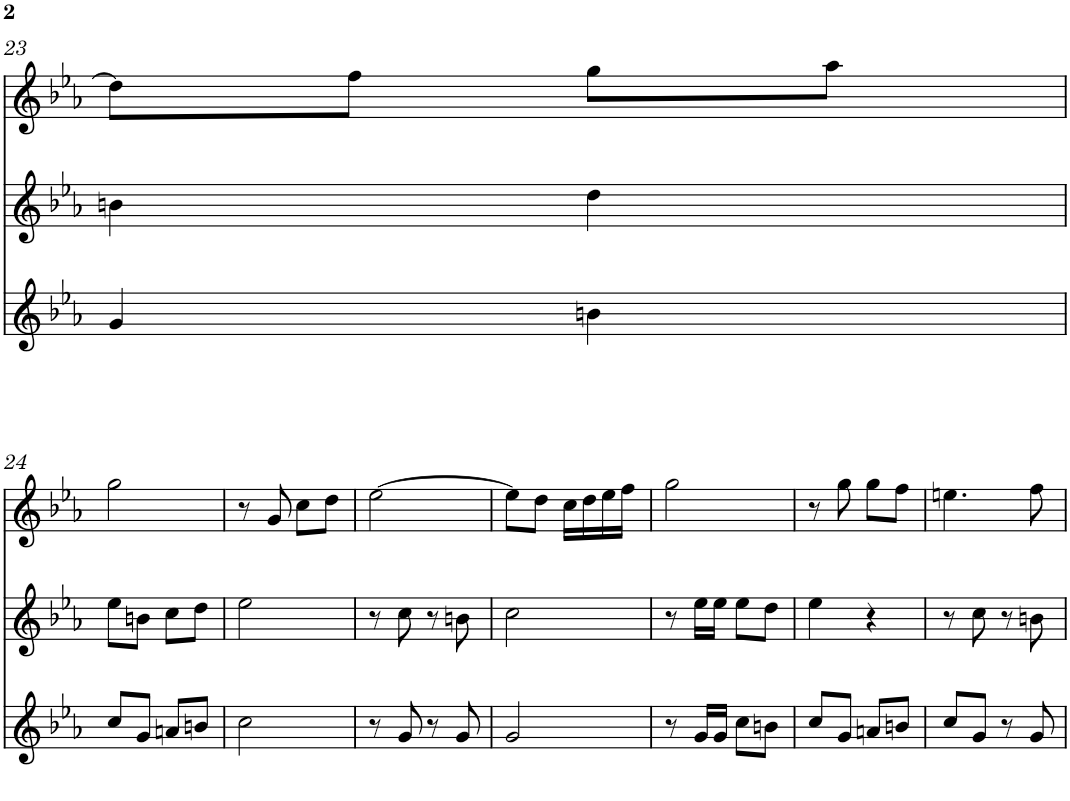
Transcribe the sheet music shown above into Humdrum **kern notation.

**kern	**kern	**kern
*part3	*part2	*part1
*staff3	*staff2	*staff1
*I"Gralla 3	*I"Gralla 2	*I"Gralla 1
!!LO:PB:g=z
*clefG2	*clefG2	*clefG2
*k[b-e-a-]	*k[b-e-a-]	*k[b-e-a-]
*M2/4	*M2/4	*M2/4
=23	=23	=23
4g/	4bn\	8dd\L]
.	.	8ff\J
4bn\	4dd\	8gg\L
.	.	8aa-\J
!!LO:LB:g=z
=24	=24	=24
8cc/L	8ee-\L	2gg\
8g/J	8bn\J	.
8an/L	8cc\L	.
8bn/J	8dd\J	.
=25	=25	=25
2cc\	2ee-\	8r
.	.	8g/
.	.	8cc\L
.	.	8dd\J
=26	=26	=26
8r	8r	[2ee-\
8g/	8cc\	.
8r	8r	.
8g/	8bn\	.
=27	=27	=27
2g/	2cc\	8ee-\L]
.	.	8dd\J
.	.	16cc\LL
.	.	16dd\
.	.	16ee-\
.	.	16ff\JJ
=28	=28	=28
8r	8r	2gg\
16g/LL	16ee-\LL	.
16g/JJ	16ee-\JJ	.
8cc\L	8ee-\L	.
8bn\J	8dd\J	.
=29	=29	=29
8cc/L	4ee-\	8r
8g/J	.	8gg\
8an/L	4r	8gg\L
8bn/J	.	8ff\J
=30	=30	=30
8cc/L	8r	4.een\
8g/J	8cc\	.
8r	8r	.
8g/	8bn\	8ff\
=	=	=
*-	*-	*-
